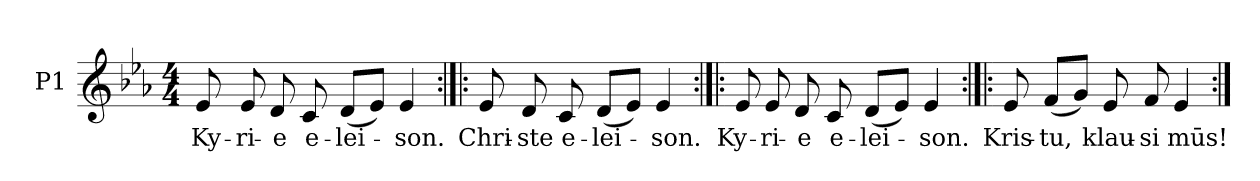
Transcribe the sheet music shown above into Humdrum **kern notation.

**kern	**text
*part1	*part1
*staff1	*staff1
*I"P1	*
!!LO:PB:g=z
*clefG2	*
*k[b-e-a-]	*
*E-:	*
*M4/4	*
=1	=1
!	!LO:LY:b:color=#000000
8e-i/	Ky-
!	!LO:LY:b:color=#000000
8e-i/	-ri-
!	!LO:LY:b:color=#000000
8di/	-e
!	!LO:LY:b:color=#000000
8ci/	e-
!	!LO:LY:b:color=#000000
(8di/L	-lei-
8e-i/J)	.
!	!LO:LY:b:color=#000000
4e-i/	-son.
=2:|!|:	=2:|!|:
!	!LO:LY:b:color=#000000
8e-i/	Chri-
!	!LO:LY:b:color=#000000
8di/	-ste
!	!LO:LY:b:color=#000000
8ci/	e-
!	!LO:LY:b:color=#000000
(8di/L	-lei-
8e-i/J)	.
!	!LO:LY:b:color=#000000
4e-i/	-son.
=3:|!|:	=3:|!|:
!	!LO:LY:b:color=#000000
8e-i/	Ky-
!	!LO:LY:b:color=#000000
8e-i/	-ri-
!	!LO:LY:b:color=#000000
8di/	-e
!	!LO:LY:b:color=#000000
8ci/	e-
!	!LO:LY:b:color=#000000
(8di/L	-lei-
8e-i/J)	.
!	!LO:LY:b:color=#000000
4e-i/	-son.
!!LO:LB:g=z
=4:|!|:	=4:|!|:
!	!LO:LY:b:color=#000000
8e-i/	Kris-
!	!LO:LY:b:color=#000000
(8fi/L	-tu,
8gi/J)	.
!	!LO:LY:b:color=#000000
8e-i/	klau-
!	!LO:LY:b:color=#000000
8fi/	-si
!	!LO:LY:b:color=#000000
4e-i/	mūs!
=:|!	=:|!
*-	*-
